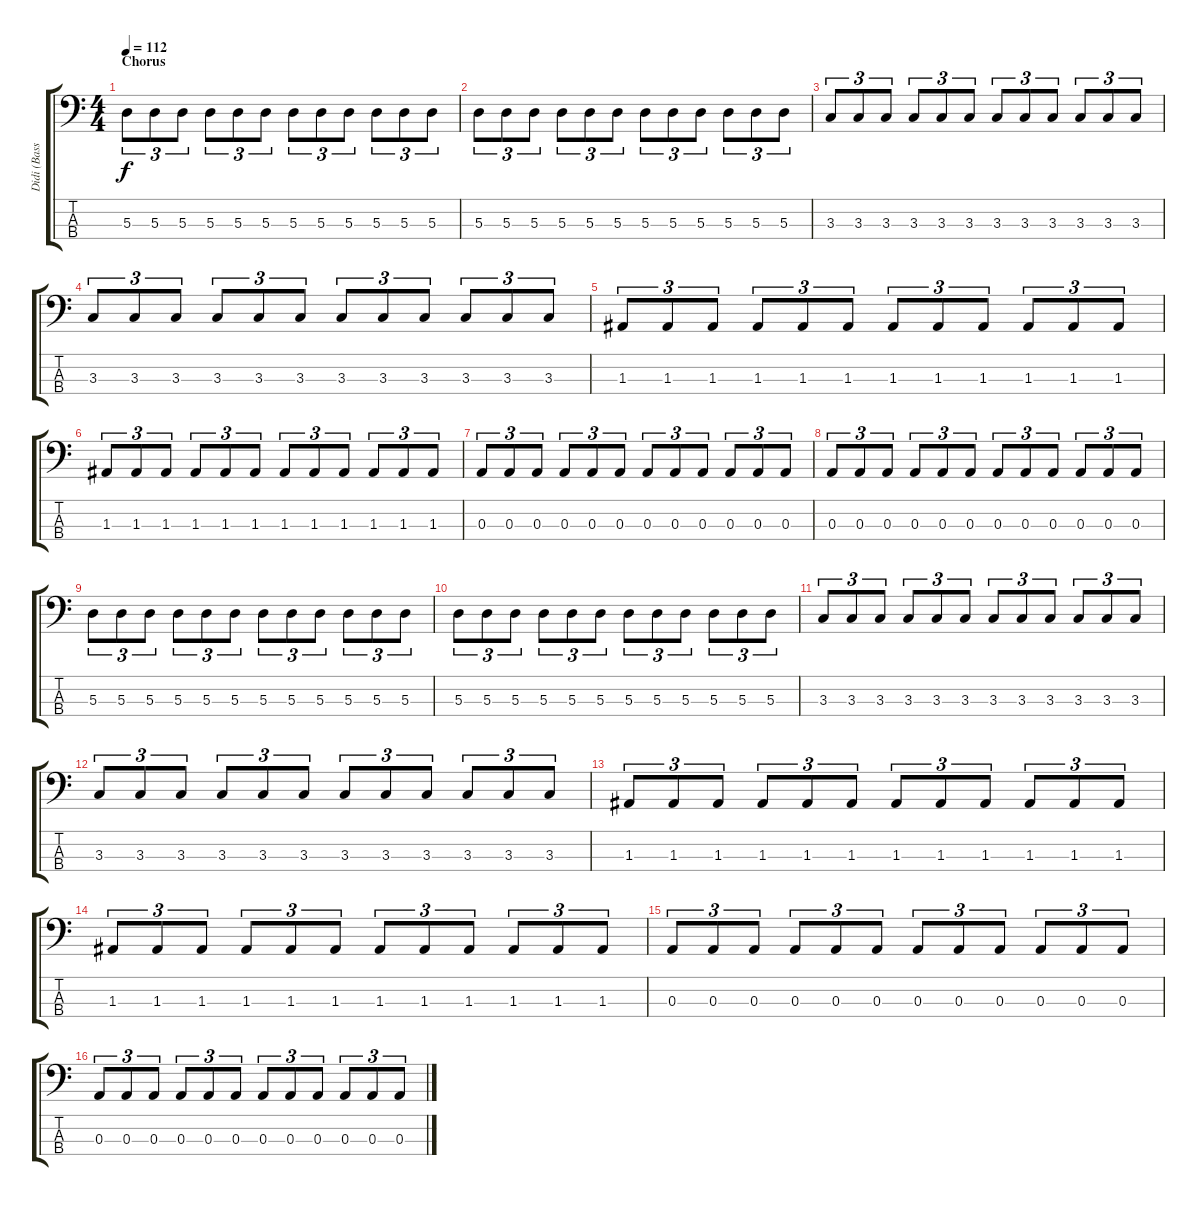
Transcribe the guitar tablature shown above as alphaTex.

\track ("Didi (Bass)" "Didi (Bass") {instrument electricbassfinger}
\staff {score tabs}
\tuning (G2 D2 A1 E1) {hide}
\ts (4 4)
\section ("" "Chorus")
\tempo 112
\clef f4
\ks c
5.3.8{tu (3 2) dy f} 5.3.8{tu (3 2)} 5.3.8{tu (3 2)} 5.3.8{tu (3 2)} 5.3.8{tu (3 2)} 5.3.8{tu (3 2)} 5.3.8{tu (3 2)} 5.3.8{tu (3 2)} 5.3.8{tu (3 2)} 5.3.8{tu (3 2)} 5.3.8{tu (3 2)} 5.3.8{tu (3 2)} |
5.3.8{tu (3 2)} 5.3.8{tu (3 2)} 5.3.8{tu (3 2)} 5.3.8{tu (3 2)} 5.3.8{tu (3 2)} 5.3.8{tu (3 2)} 5.3.8{tu (3 2)} 5.3.8{tu (3 2)} 5.3.8{tu (3 2)} 5.3.8{tu (3 2)} 5.3.8{tu (3 2)} 5.3.8{tu (3 2)} |
3.3.8{tu (3 2)} 3.3.8{tu (3 2)} 3.3.8{tu (3 2)} 3.3.8{tu (3 2)} 3.3.8{tu (3 2)} 3.3.8{tu (3 2)} 3.3.8{tu (3 2)} 3.3.8{tu (3 2)} 3.3.8{tu (3 2)} 3.3.8{tu (3 2)} 3.3.8{tu (3 2)} 3.3.8{tu (3 2)} |
3.3.8{tu (3 2)} 3.3.8{tu (3 2)} 3.3.8{tu (3 2)} 3.3.8{tu (3 2)} 3.3.8{tu (3 2)} 3.3.8{tu (3 2)} 3.3.8{tu (3 2)} 3.3.8{tu (3 2)} 3.3.8{tu (3 2)} 3.3.8{tu (3 2)} 3.3.8{tu (3 2)} 3.3.8{tu (3 2)} |
1.3.8{tu (3 2)} 1.3.8{tu (3 2)} 1.3.8{tu (3 2)} 1.3.8{tu (3 2)} 1.3.8{tu (3 2)} 1.3.8{tu (3 2)} 1.3.8{tu (3 2)} 1.3.8{tu (3 2)} 1.3.8{tu (3 2)} 1.3.8{tu (3 2)} 1.3.8{tu (3 2)} 1.3.8{tu (3 2)} |
1.3.8{tu (3 2)} 1.3.8{tu (3 2)} 1.3.8{tu (3 2)} 1.3.8{tu (3 2)} 1.3.8{tu (3 2)} 1.3.8{tu (3 2)} 1.3.8{tu (3 2)} 1.3.8{tu (3 2)} 1.3.8{tu (3 2)} 1.3.8{tu (3 2)} 1.3.8{tu (3 2)} 1.3.8{tu (3 2)} |
0.3.8{tu (3 2)} 0.3.8{tu (3 2)} 0.3.8{tu (3 2)} 0.3.8{tu (3 2)} 0.3.8{tu (3 2)} 0.3.8{tu (3 2)} 0.3.8{tu (3 2)} 0.3.8{tu (3 2)} 0.3.8{tu (3 2)} 0.3.8{tu (3 2)} 0.3.8{tu (3 2)} 0.3.8{tu (3 2)} |
0.3.8{tu (3 2)} 0.3.8{tu (3 2)} 0.3.8{tu (3 2)} 0.3.8{tu (3 2)} 0.3.8{tu (3 2)} 0.3.8{tu (3 2)} 0.3.8{tu (3 2)} 0.3.8{tu (3 2)} 0.3.8{tu (3 2)} 0.3.8{tu (3 2)} 0.3.8{tu (3 2)} 0.3.8{tu (3 2)} |
5.3.8{tu (3 2)} 5.3.8{tu (3 2)} 5.3.8{tu (3 2)} 5.3.8{tu (3 2)} 5.3.8{tu (3 2)} 5.3.8{tu (3 2)} 5.3.8{tu (3 2)} 5.3.8{tu (3 2)} 5.3.8{tu (3 2)} 5.3.8{tu (3 2)} 5.3.8{tu (3 2)} 5.3.8{tu (3 2)} |
5.3.8{tu (3 2)} 5.3.8{tu (3 2)} 5.3.8{tu (3 2)} 5.3.8{tu (3 2)} 5.3.8{tu (3 2)} 5.3.8{tu (3 2)} 5.3.8{tu (3 2)} 5.3.8{tu (3 2)} 5.3.8{tu (3 2)} 5.3.8{tu (3 2)} 5.3.8{tu (3 2)} 5.3.8{tu (3 2)} |
3.3.8{tu (3 2)} 3.3.8{tu (3 2)} 3.3.8{tu (3 2)} 3.3.8{tu (3 2)} 3.3.8{tu (3 2)} 3.3.8{tu (3 2)} 3.3.8{tu (3 2)} 3.3.8{tu (3 2)} 3.3.8{tu (3 2)} 3.3.8{tu (3 2)} 3.3.8{tu (3 2)} 3.3.8{tu (3 2)} |
3.3.8{tu (3 2)} 3.3.8{tu (3 2)} 3.3.8{tu (3 2)} 3.3.8{tu (3 2)} 3.3.8{tu (3 2)} 3.3.8{tu (3 2)} 3.3.8{tu (3 2)} 3.3.8{tu (3 2)} 3.3.8{tu (3 2)} 3.3.8{tu (3 2)} 3.3.8{tu (3 2)} 3.3.8{tu (3 2)} |
1.3.8{tu (3 2)} 1.3.8{tu (3 2)} 1.3.8{tu (3 2)} 1.3.8{tu (3 2)} 1.3.8{tu (3 2)} 1.3.8{tu (3 2)} 1.3.8{tu (3 2)} 1.3.8{tu (3 2)} 1.3.8{tu (3 2)} 1.3.8{tu (3 2)} 1.3.8{tu (3 2)} 1.3.8{tu (3 2)} |
1.3.8{tu (3 2)} 1.3.8{tu (3 2)} 1.3.8{tu (3 2)} 1.3.8{tu (3 2)} 1.3.8{tu (3 2)} 1.3.8{tu (3 2)} 1.3.8{tu (3 2)} 1.3.8{tu (3 2)} 1.3.8{tu (3 2)} 1.3.8{tu (3 2)} 1.3.8{tu (3 2)} 1.3.8{tu (3 2)} |
0.3.8{tu (3 2)} 0.3.8{tu (3 2)} 0.3.8{tu (3 2)} 0.3.8{tu (3 2)} 0.3.8{tu (3 2)} 0.3.8{tu (3 2)} 0.3.8{tu (3 2)} 0.3.8{tu (3 2)} 0.3.8{tu (3 2)} 0.3.8{tu (3 2)} 0.3.8{tu (3 2)} 0.3.8{tu (3 2)} |
0.3.8{tu (3 2)} 0.3.8{tu (3 2)} 0.3.8{tu (3 2)} 0.3.8{tu (3 2)} 0.3.8{tu (3 2)} 0.3.8{tu (3 2)} 0.3.8{tu (3 2)} 0.3.8{tu (3 2)} 0.3.8{tu (3 2)} 0.3.8{tu (3 2)} 0.3.8{tu (3 2)} 0.3.8{tu (3 2)}
